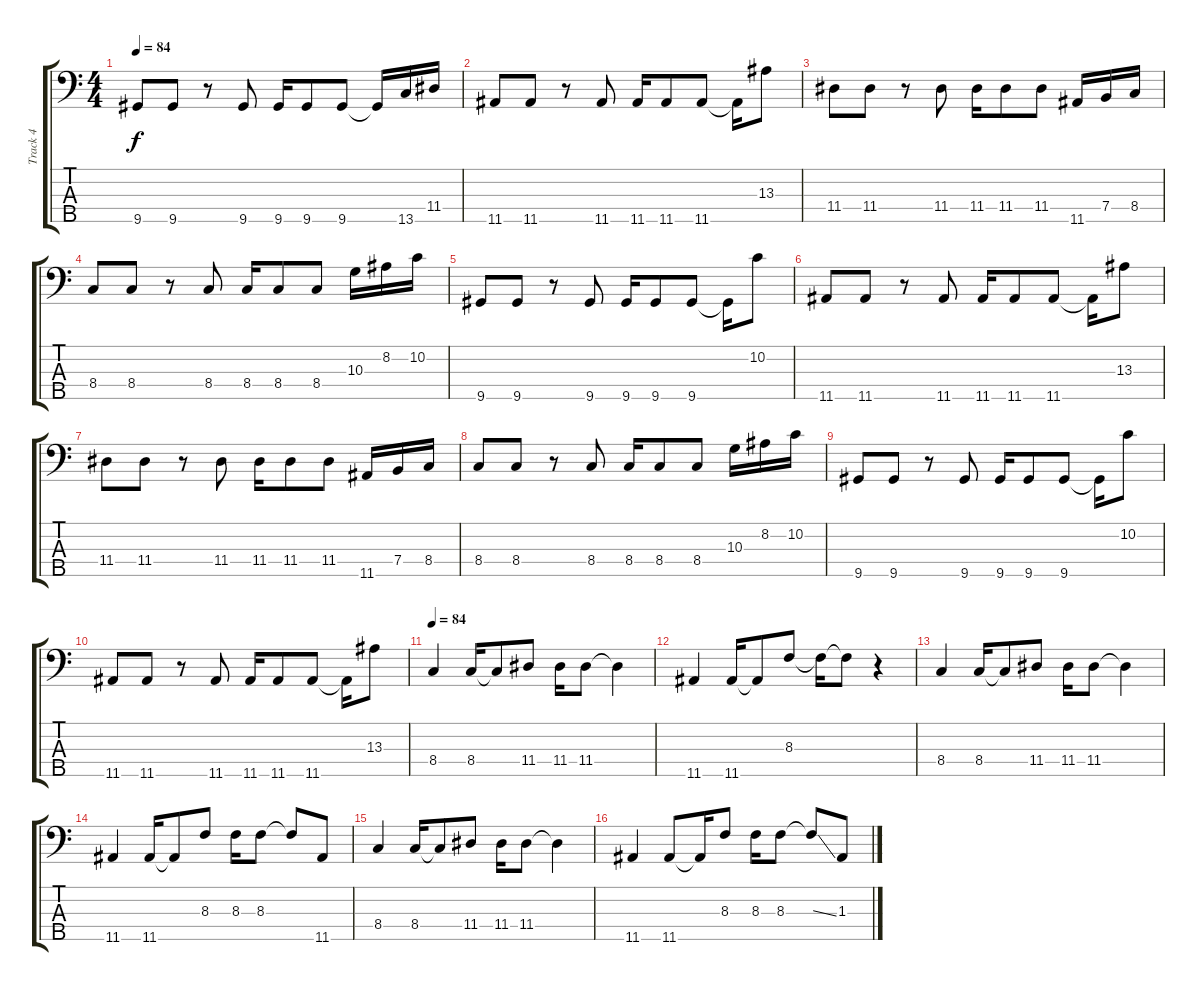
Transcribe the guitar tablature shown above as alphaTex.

\track ("Track 4" "Track 4") {instrument electricbassfinger}
\staff {score tabs}
\tuning (G2 D2 A1 E1 B0) {hide}
\ts (4 4)
\tempo 84
\clef f4
\ks c
9.5.8{dy f} 9.5.8 r.8 9.5.8 9.5.16 9.5.8 9.5.8 9.5{t}.16 13.5.16 11.4.16 |
11.5.8 11.5.8 r.8 11.5.8 11.5.16 11.5.8 11.5.8 11.5{t}.16 13.3.8 |
11.4.8 11.4.8 r.8 11.4.8 11.4.16 11.4.8 11.4.8 11.5.16 7.4.16 8.4.16 |
8.4.8 8.4.8 r.8 8.4.8 8.4.16 8.4.8 8.4.8 10.3.16 8.2.16 10.2.16 |
9.5.8 9.5.8 r.8 9.5.8 9.5.16 9.5.8 9.5.8 9.5{t}.16 10.2.8 |
11.5.8 11.5.8 r.8 11.5.8 11.5.16 11.5.8 11.5.8 11.5{t}.16 13.3.8 |
11.4.8 11.4.8 r.8 11.4.8 11.4.16 11.4.8 11.4.8 11.5.16 7.4.16 8.4.16 |
8.4.8 8.4.8 r.8 8.4.8 8.4.16 8.4.8 8.4.8 10.3.16 8.2.16 10.2.16 |
9.5.8 9.5.8 r.8 9.5.8 9.5.16 9.5.8 9.5.8 9.5{t}.16 10.2.8 |
11.5.8 11.5.8 r.8 11.5.8 11.5.16 11.5.8 11.5.8 11.5{t}.16 13.3.8 |
\tempo 84
8.4.4 8.4.16 8.4{t}.8 11.4.8 11.4.16 11.4.8 11.4{t}.4 |
11.5.4 11.5.16 11.5{t}.8 8.3.8 8.3{t}.16 8.3{t}.8 r.4 |
8.4.4 8.4.16 8.4{t}.8 11.4.8 11.4.16 11.4.8 11.4{t}.4 |
11.5.4 11.5.16 11.5{t}.8 8.3.8 8.3.16 8.3.8 8.3{t}.8 11.5.8 |
8.4.4 8.4.16 8.4{t}.8 11.4.8 11.4.16 11.4.8 11.4{t}.4 |
11.5.4 11.5.8 11.5{t}.16 8.3.8 8.3.16 8.3.8 8.3{ss t}.8 1.3.8
